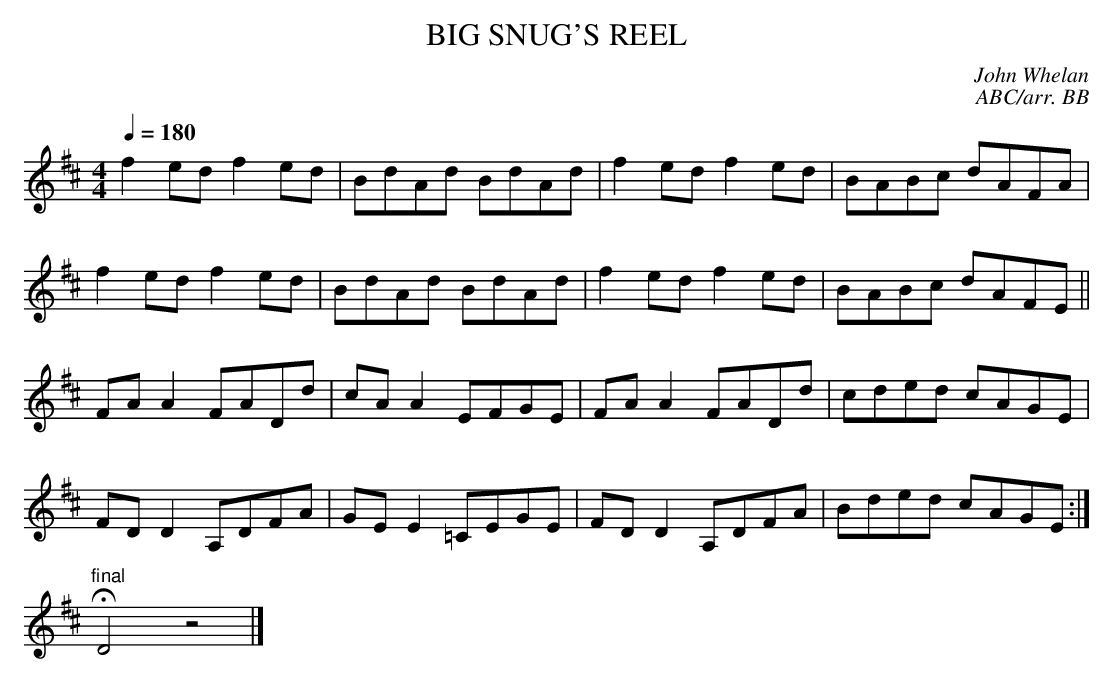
X:1
T:BIG SNUG'S REEL
C:John Whelan
C:ABC/arr. BB
Q:1/4=180
M:4/4
L:1/8
K:D
f2 ed f2 ed|BdAd BdAd|f2 ed f2 ed|BABc dAFA|
f2 ed f2 ed|BdAd BdAd|f2 ed f2 ed|BABc dAFE||
FA A2 FADd|cA A2 EFGE|FA A2 FADd|cded cAGE|
FD D2 A,DFA|GE E2 =CEGE|FD D2 A,DFA|Bded cAGE :|
"final" HD4z4|]
